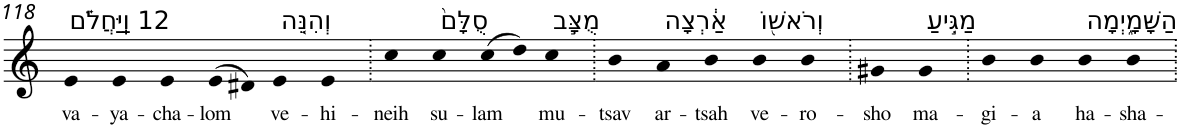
**kern	**text
*part1	*part1
*staff1	*staff1
*I"Piano	*
*I'Pno	*
!!LO:PB:g=z
*clefG2	*
*k[]	*
=118	=118
!LO:TX:a:t=12 וַֽיַּחֲלֹ֗ם	!
!	!LO:LY:b
4e	va-
!	!LO:LY:b
4e	-ya-
!	!LO:LY:b
4e	-cha-
!	!LO:LY:b
(>8e	-lom
8d#X)	.
!LO:TX:a:t=וְהִנֵּ֤ה	!
!	!LO:LY:b
4e	ve-
!	!LO:LY:b
4e	-hi-
=119.	=119.
!	!LO:LY:b
4cc	-neih
!LO:TX:a:t=סֻלָּם֙	!
!	!LO:LY:b
4cc	su-
!	!LO:LY:b
(>8cc	-lam
8dd)	.
!LO:TX:a:t=מֻצָּ֣ב	!
!	!LO:LY:b
4cc	mu-
=120.	=120.
!	!LO:LY:b
4b	-tsav
!LO:TX:a:t=אַ֔רְצָה	!
!	!LO:LY:b
4a	ar-
!	!LO:LY:b
4b	-tsah
!LO:TX:a:t=וְרֹאשׁ֖וֹ	!
!	!LO:LY:b
4b	ve-
!	!LO:LY:b
4b	-ro-
=121.	=121.
!	!LO:LY:b
4g#X	-sho
!LO:TX:a:t=מַגִּ֣יעַ	!
!	!LO:LY:b
4g#	ma-
=122.	=122.
!	!LO:LY:b
4b	-gi-
!	!LO:LY:b
4b	-a
!LO:TX:a:t=הַשָּׁמָ֑יְמָה	!
!	!LO:LY:b
4b	ha-
!	!LO:LY:b
4b	-sha-
=.	=.
*-	*-
